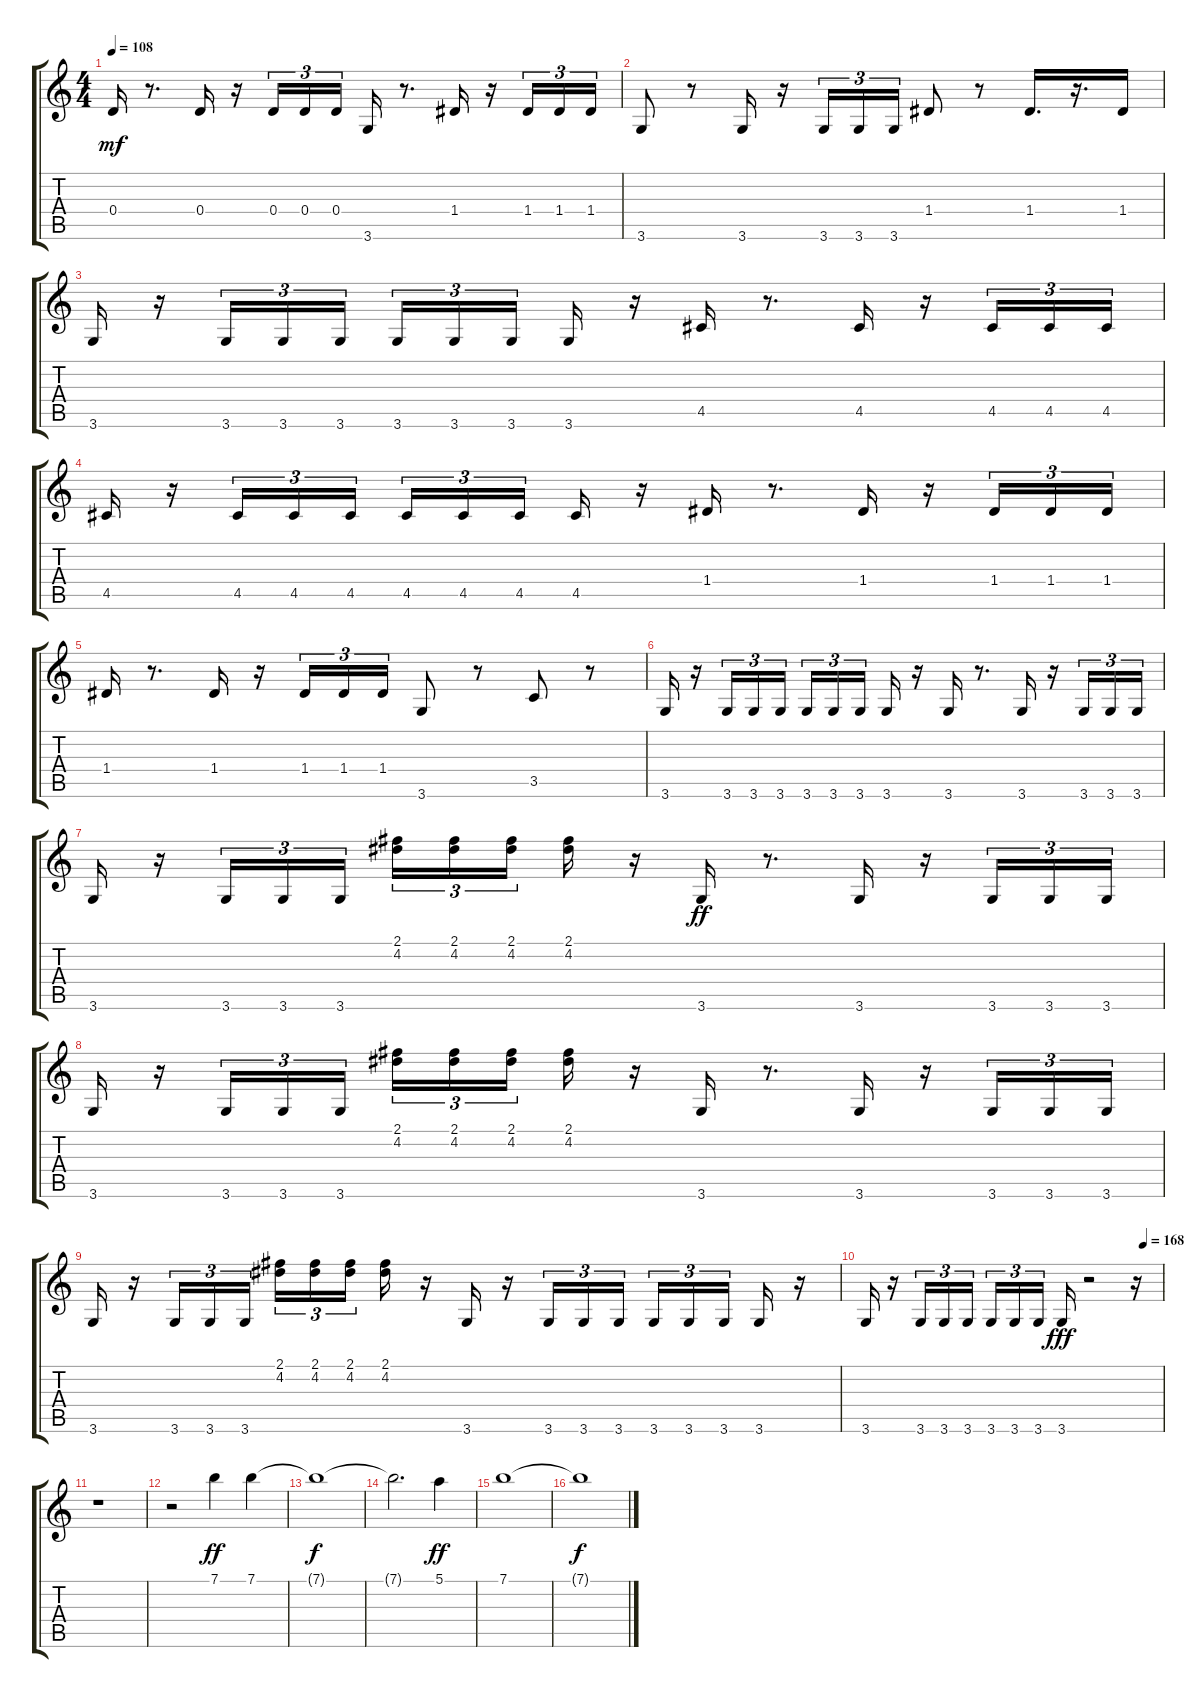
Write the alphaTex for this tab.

\track "" {instrument overdrivenguitar}
\staff {score tabs}
\tuning (E4 B3 G3 D3 A2 E2) {hide}
\ts (4 4)
\tempo 108
\clef g2
\ks c
0.4.16{dy mf} r.8{d} 0.4.16 r.16 0.4.16{tu (3 2)} 0.4.16{tu (3 2)} 0.4.16{tu (3 2)} 3.6.16 r.8{d} 1.4.16 r.16 1.4.16{tu (3 2)} 1.4.16{tu (3 2)} 1.4.16{tu (3 2)} |
3.6.8 r.8 3.6.16 r.16 3.6.16{tu (3 2)} 3.6.16{tu (3 2)} 3.6.16{tu (3 2)} 1.4.8 r.8 1.4.16{d} r.16{d} 1.4.16 |
3.6.16 r.16 3.6.16{tu (3 2)} 3.6.16{tu (3 2)} 3.6.16{tu (3 2)} 3.6.16{tu (3 2)} 3.6.16{tu (3 2)} 3.6.16{tu (3 2) beam splitsecondary} 3.6.16 r.16 4.5.16 r.8{d} 4.5.16 r.16 4.5.16{tu (3 2)} 4.5.16{tu (3 2)} 4.5.16{tu (3 2)} |
4.5.16 r.16 4.5.16{tu (3 2)} 4.5.16{tu (3 2)} 4.5.16{tu (3 2)} 4.5.16{tu (3 2)} 4.5.16{tu (3 2)} 4.5.16{tu (3 2) beam splitsecondary} 4.5.16 r.16 1.4.16 r.8{d} 1.4.16 r.16 1.4.16{tu (3 2)} 1.4.16{tu (3 2)} 1.4.16{tu (3 2)} |
1.4.16 r.8{d} 1.4.16 r.16 1.4.16{tu (3 2)} 1.4.16{tu (3 2)} 1.4.16{tu (3 2)} 3.6.8 r.8 3.5.8 r.8 |
3.6.16 r.16 3.6.16{tu (3 2)} 3.6.16{tu (3 2)} 3.6.16{tu (3 2)} 3.6.16{tu (3 2)} 3.6.16{tu (3 2)} 3.6.16{tu (3 2) beam splitsecondary} 3.6.16 r.16 3.6.16 r.8{d} 3.6.16 r.16 3.6.16{tu (3 2)} 3.6.16{tu (3 2)} 3.6.16{tu (3 2)} |
3.6.16 r.16 3.6.16{tu (3 2)} 3.6.16{tu (3 2)} 3.6.16{tu (3 2)} (2.1 4.2).16{tu (3 2)} (2.1 4.2).16{tu (3 2)} (2.1 4.2).16{tu (3 2) beam splitsecondary} (2.1 4.2).16 r.16 3.6.16{dy ff} r.8{d} 3.6.16 r.16 3.6.16{tu (3 2)} 3.6.16{tu (3 2)} 3.6.16{tu (3 2)} |
3.6.16 r.16 3.6.16{tu (3 2)} 3.6.16{tu (3 2)} 3.6.16{tu (3 2)} (2.1 4.2).16{tu (3 2)} (2.1 4.2).16{tu (3 2)} (2.1 4.2).16{tu (3 2) beam splitsecondary} (2.1 4.2).16 r.16 3.6.16 r.8{d} 3.6.16 r.16 3.6.16{tu (3 2)} 3.6.16{tu (3 2)} 3.6.16{tu (3 2)} |
3.6.16 r.16 3.6.16{tu (3 2)} 3.6.16{tu (3 2)} 3.6.16{tu (3 2)} (2.1 4.2).16{tu (3 2)} (2.1 4.2).16{tu (3 2)} (2.1 4.2).16{tu (3 2) beam splitsecondary} (2.1 4.2).16 r.16 3.6.16 r.16 3.6.16{tu (3 2)} 3.6.16{tu (3 2)} 3.6.16{tu (3 2)} 3.6.16{tu (3 2)} 3.6.16{tu (3 2)} 3.6.16{tu (3 2) beam splitsecondary} 3.6.16 r.16 |
\tempo (168 0.9375)
3.6.16 r.16 3.6.16{tu (3 2)} 3.6.16{tu (3 2)} 3.6.16{tu (3 2)} 3.6.16{tu (3 2)} 3.6.16{tu (3 2)} 3.6.16{tu (3 2) beam splitsecondary} 3.6.16{dy fff} r.2 r.16 |
r.1 |
r.2 7.1.4{dy ff} 7.1.4 |
7.1{t}.1{dy f} |
7.1{t}.2{d} 5.1.4{dy ff} |
7.1.1 |
7.1{t}.1{dy f}
